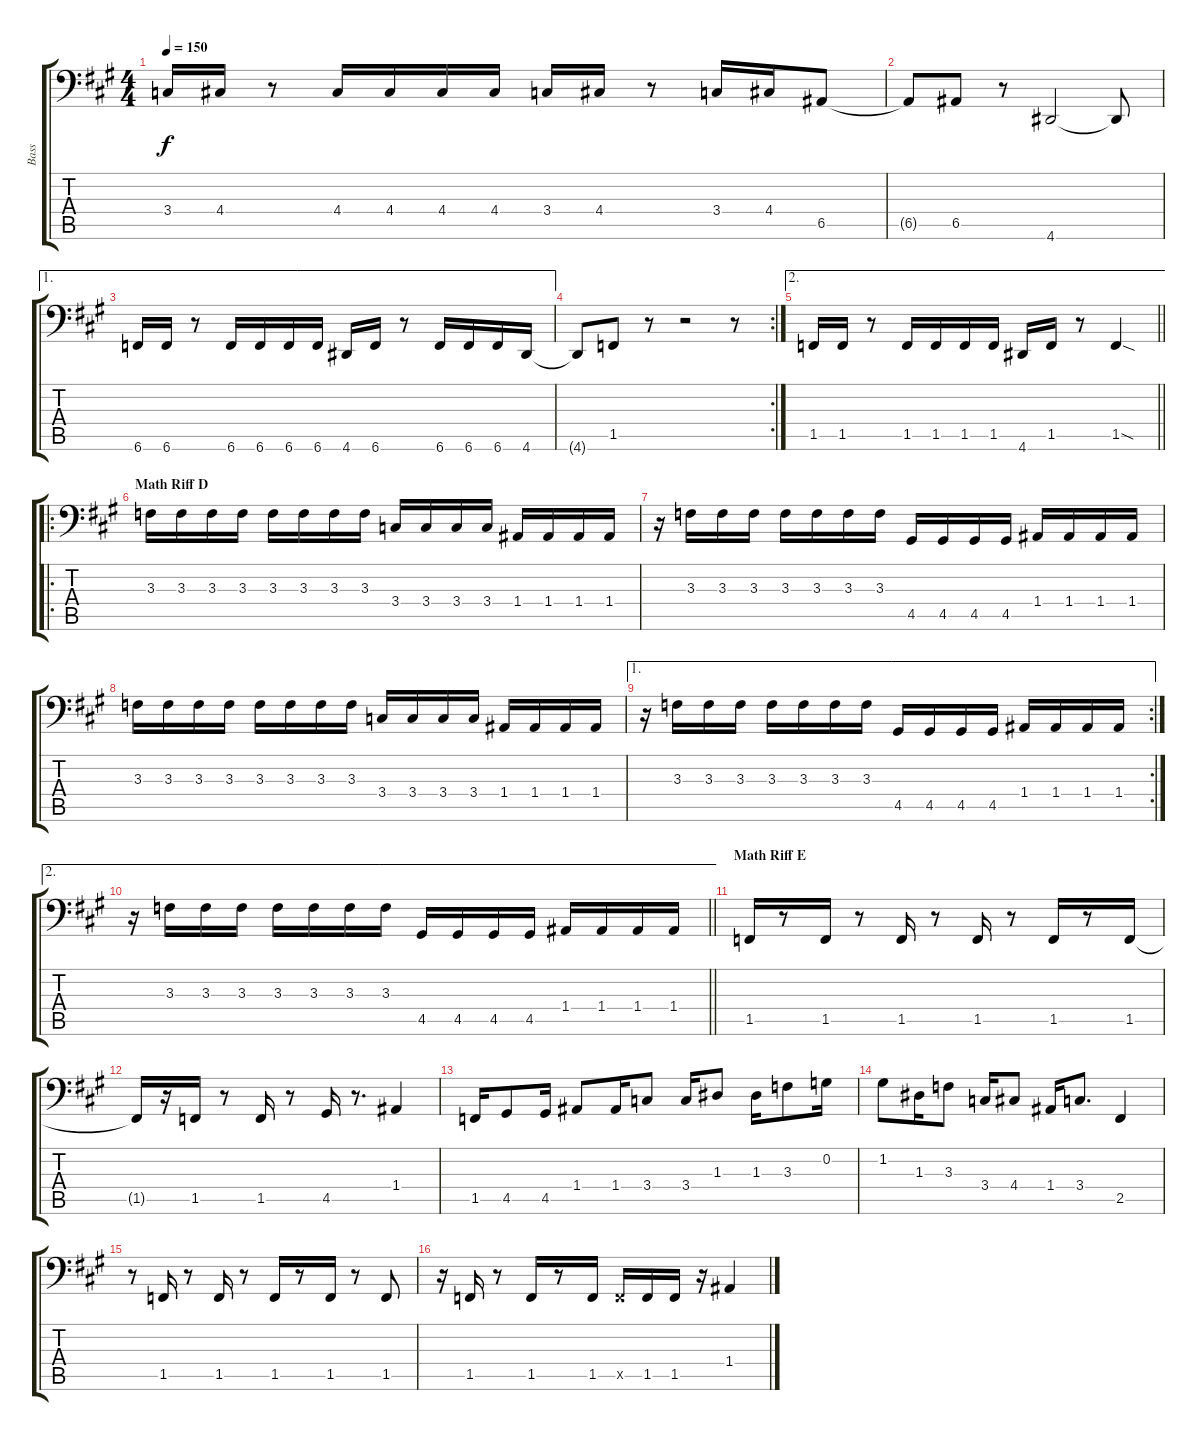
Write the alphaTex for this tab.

\track ("Bass" "Bass") {instrument electricbassfinger}
\staff {score tabs}
\tuning (C3 G2 D2 A1 E1 B0) {hide}
\ts (4 4)
\tempo 150
\clef f4
\ks f#minor
3.4.16{dy f} 4.4.16 r.8 4.4.16 4.4.16 4.4.16 4.4.16 3.4.16 4.4.16 r.8 3.4.16 4.4.16 6.5.8 |
6.5{t}.8 6.5.8 r.8 4.6.2 4.6{t}.8 |
\ae 1
6.6.16 6.6.16 r.8 6.6.16 6.6.16 6.6.16 6.6.16 4.6.16 6.6.16 r.8 6.6.16 6.6.16 6.6.16 4.6.16 |
\rc 2
4.6{t}.8 1.5.8 r.8 r.2 r.8 |
\ae 2
\barLineRight lightlight
1.5.16 1.5.16 r.8 1.5.16 1.5.16 1.5.16 1.5.16 4.6.16 1.5.16 r.8 1.5{sod}.4 |
\ro
\section ("" "Math Riff D")
3.3.16 3.3.16 3.3.16 3.3.16 3.3.16 3.3.16 3.3.16 3.3.16 3.4.16 3.4.16 3.4.16 3.4.16 1.4.16 1.4.16 1.4.16 1.4.16 |
r.16 3.3.16 3.3.16 3.3.16 3.3.16 3.3.16 3.3.16 3.3.16 4.5.16 4.5.16 4.5.16 4.5.16 1.4.16 1.4.16 1.4.16 1.4.16 |
3.3.16 3.3.16 3.3.16 3.3.16 3.3.16 3.3.16 3.3.16 3.3.16 3.4.16 3.4.16 3.4.16 3.4.16 1.4.16 1.4.16 1.4.16 1.4.16 |
\ae 1
\rc 2
r.16 3.3.16 3.3.16 3.3.16 3.3.16 3.3.16 3.3.16 3.3.16 4.5.16 4.5.16 4.5.16 4.5.16 1.4.16 1.4.16 1.4.16 1.4.16 |
\ae 2
\barLineRight lightlight
r.16 3.3.16 3.3.16 3.3.16 3.3.16 3.3.16 3.3.16 3.3.16 4.5.16 4.5.16 4.5.16 4.5.16 1.4.16 1.4.16 1.4.16 1.4.16 |
\section ("" "Math Riff E")
1.5.16 r.8 1.5.16 r.8 1.5.16 r.8 1.5.16 r.8 1.5.16 r.8 1.5.16 |
1.5{t}.16 r.16 1.5.16 r.8 1.5.16 r.8 4.5.16 r.8{d} 1.4.4 |
1.5.16 4.5.8 4.5.16 1.4.8 1.4.16 3.4.8 3.4.16 1.3.8 1.3.16 3.3.8 0.2.16 |
1.2.8 1.3.16 3.3.8 3.4.16 4.4.8 1.4.16 3.4.8{d} 2.5.4 |
r.8 1.5.16 r.8 1.5.16 r.8 1.5.16 r.8 1.5.16 r.8 1.5.8 |
r.16 1.5.16 r.8 1.5.16 r.8 1.5.16 1.5{x}.16 1.5.16 1.5.16 r.16 1.4.4
